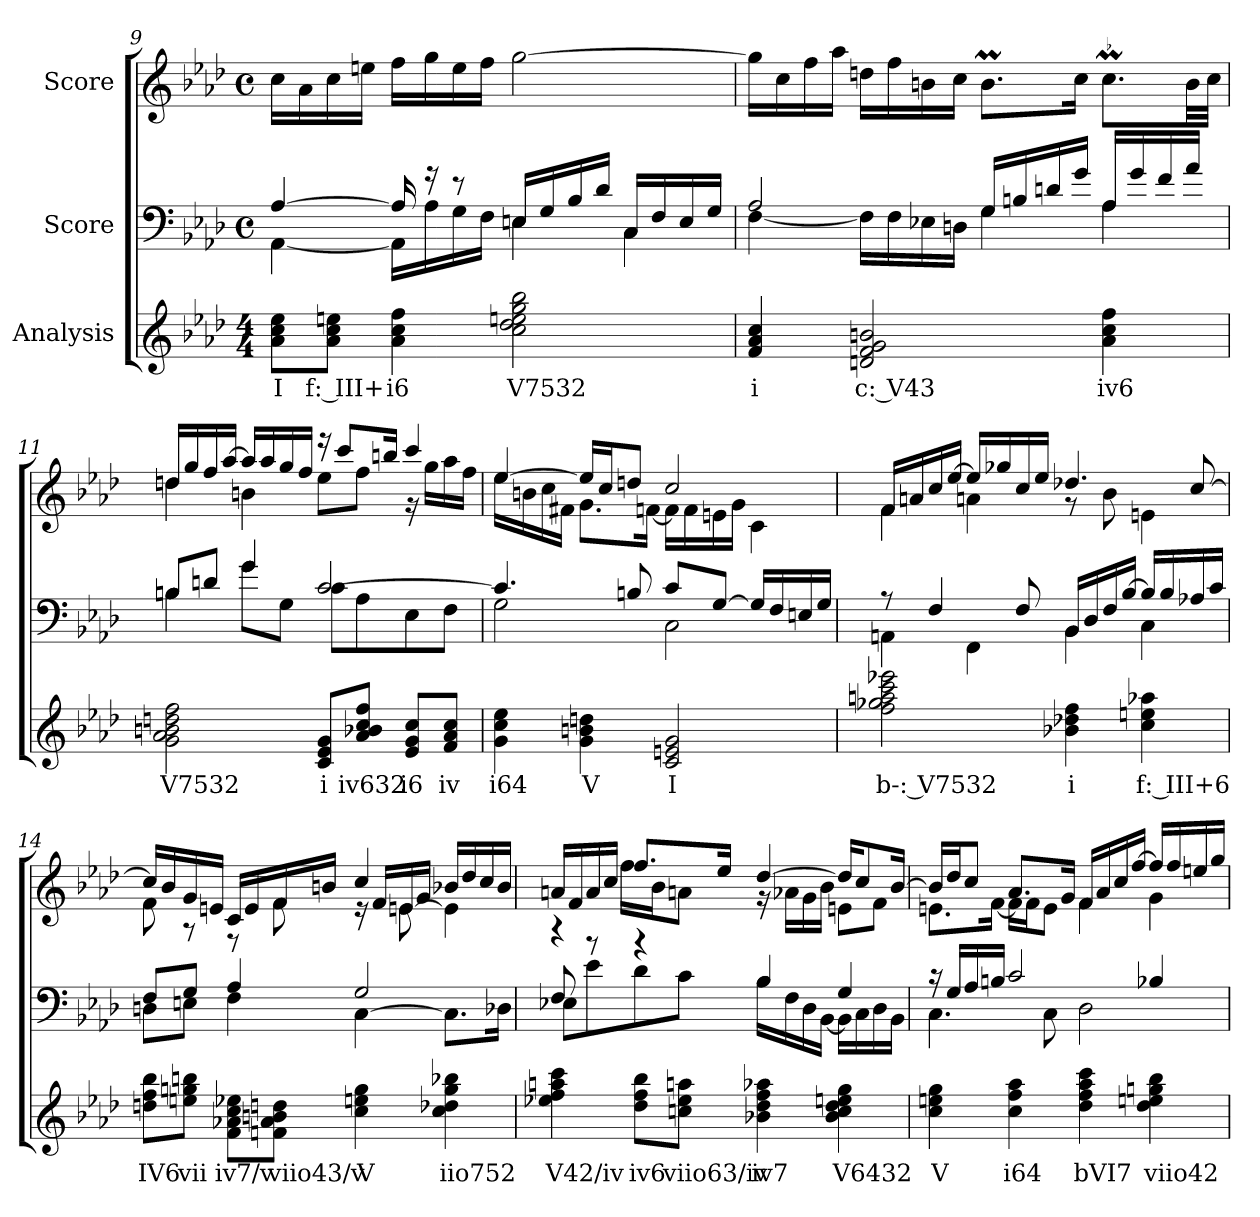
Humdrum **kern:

**kern	**text	**kern	**kern
*part3	*part3	*part2	*part1
*staff3	*staff3	*staff2	*staff1
*I"Analysis	*	*I"Score	*I"Score
*	*	*clefF4	*clefG2
*k[b-e-a-d-]	*	*k[b-e-a-d-]	*k[b-e-a-d-]
*M4/4	*	*M4/4	*M4/4
*	*	*met(c)	*met(c)
=9	=9	=9	=9
*	*	*^	*
8a- 8cc 8ee-L	I	[4A-/	[4AA-\	16cc\LL
.	.	.	.	16a-\
8a- 8cc 8eenJ	f: III+	.	.	16cc\
.	.	.	.	16een\JJ
4a- 4cc 4ff	i6	16A-/]	16AA-\LL]	16ff\LL
.	.	16r	16A-\	16gg\
.	.	8r	16G\	16ee\
.	.	.	16F\JJ	16ff\JJ
2cc 2dd- 2een 2gg 2bb-	V7532	16En/LL	4E\	[2gg\
.	.	16G/	.	.
.	.	16B-/	.	.
.	.	16d-/JJ	.	.
.	.	16C/LL	4C\	.
.	.	16F/	.	.
.	.	16E/	.	.
.	.	16G/JJ	.	.
=10	=10	=10	=10	=10
4f 4a- 4cc	i	2A-/	[4F\	16gg\LL]
.	.	.	.	16cc\
.	.	.	.	16ff\
.	.	.	.	16aa-\JJ
2dn 2f 2g 2bn	c: V43	.	16F\LL]	16ddn\LL
.	.	.	16F\	16ff\
.	.	.	16E-X\	16bn\
.	.	.	16Dn\JJ	16cc\JJ
.	.	16G/LL	4G\	8.bm\L
.	.	16Bn/	.	.
.	.	16dn/	.	.
.	.	16g/JJ	.	16cc\Jk
4a- 4cc 4ff	iv6	16A-/LL	4A-\	8.ccm\L
.	.	16g/	.	.
.	.	16f/	.	.
.	.	16a-/JJ	.	32b\LL
.	.	.	.	32cc\JJJ
!!LO:PB:g=z
=11	=11	=11	=11	=11
*	*	*	*	*^
2g 2a- 2bn 2ddn 2ff	V7532	8Bn/L	4B\	16ddn/LL	4dd\
.	.	.	.	16gg/	.
.	.	8dn/J	.	16ff/	.
.	.	.	.	[16aa-/JJ	.
.	.	4g/	8g\L	16aa-/LL]	4bn\
.	.	.	.	16aa-/	.
.	.	.	8G\J	16gg/	.
.	.	.	.	16ff/JJ	.
8c 8e- 8gL	i	[2c/	8c\L	16r	8ee-\L
.	.	.	.	8ccc/L	.
8a- 8b-X 8cc 8ffJ	iv632	.	8A-\	.	8ff\J
.	.	.	.	16bbn/Jk	.
8e- 8g 8ccL	i6	.	8E-\	4ccc/	16r
.	.	.	.	.	16gg\LL
8f 8a- 8ccJ	iv	.	8F\J	.	16aa-\
.	.	.	.	.	16ff\JJ
=12	=12	=12	=12	=12	=12
4g 4cc 4ee-	i64	4.c/]	2G\	[4ee-/	16ee-\LL
.	.	.	.	.	16bn\
.	.	.	.	.	16cc\
.	.	.	.	.	16f#X\JJ
4g 4bn 4ddn	V	.	.	16ee-/LL]	8.g\L
.	.	.	.	16cc/J	.
.	.	8Bn/	.	8ddn/J	.
.	.	.	.	.	[16fn\Jk
2c 2en 2g	I	8c/L	2C\	2cc/	16f\LL]
.	.	.	.	.	16f\
.	.	[8G/J	.	.	16en\
.	.	.	.	.	16g\JJ
.	.	16G/LL]	.	.	4c\
.	.	16F/	.	.	.
.	.	16En/	.	.	.
.	.	16G/JJ	.	.	.
!!LO:LB:g=z	!!
=13	=13	=13	=13	=13	=13
2ff 2gg-X 2aan 2ccc 2eee-X	b-: V7532	8r	4AAn\	16f/LL	4f\
.	.	.	.	16an/	.
.	.	4F/	.	16cc/	.
.	.	.	.	[16ee-/JJ	.
.	.	.	4FF\	16ee-/LL]	4an\
.	.	.	.	16gg-X/	.
.	.	8F/	.	16cc/	.
.	.	.	.	16ee-/JJ	.
4b-X 4dd-X 4ff	i	16BB-/LL	4BB-\	4.dd-X/	8r
.	.	16D-/	.	.	.
.	.	16F/	.	.	8b-\
.	.	[16B-/JJ	.	.	.
4cc 4een 4aa-X	f: III+6	16B-/LL]	4C\	.	4en\
.	.	16B-/	.	.	.
.	.	16A-X/	.	[8cc/	.
.	.	16c/JJ	.	.	.
*	*	*v	*v	*	*
*	*	*	*v	*v
=14	=14	=14	=14
*	*	*^	*^
*	*	*	*^	*	*^
8ddn 8ff 8bb-L	IV6	2.ryy	8F/L	8Dn\L	16cc/LL]	8f\	2ryy
.	.	.	.	.	16b-/	.	.
8een 8ggn 8bbnJ	vii	.	8G/J	8En\J	16g/	8r	.
.	.	.	.	.	16en/JJ	.	.
8f 8a-X 8cc 8ee-XL	iv7/v	.	4A-/	4F\	16c/LL	8r	.
.	.	.	.	.	16e/	.	.
8fn 8a- 8bn 8ddnJ	viio43/v	.	.	.	16f/	8f\	.
.	.	.	.	.	16bn/JJ	.	.
4cc 4een 4gg	V	.	2G/	[4C\	4cc/	16r	8ryy
.	.	.	.	.	.	16f/LL	.
.	.	.	.	.	.	16en/	[8e\
.	.	.	.	.	.	16g/JJ	.
4cc 4dd-X 4gg 4bb-X	iio752	4ryy	.	8.C\L]	16b-X/LL	4ryy	4e\]
.	.	.	.	.	16dd-/	.	.
.	.	.	.	.	16cc/	.	.
.	.	.	.	16D-X\Jk	16b-/JJ	.	.
*	*	*v	*v	*v	*	*	*
*	*	*	*v	*v	*v
!!LO:LB:g=z
=15	=15	=15	=15
*	*	*^	*^
4ee-X 4ff 4aan 4ccc	V42/iv	8F/	8E-X\L	16an/LL	4r
.	.	.	.	16f/	.
.	.	8r	8e-\	16a/	.
.	.	.	.	16cc/JJ	.
8dd- 8ff 8bb-L	iv6	4r	8d-\	8.ff/L	16ff\LL
.	.	.	.	.	16b-\J
8ccn 8ee- 8aanJ	viio63/iv	.	8c\J	.	8an\J
.	.	.	.	16ee-/Jk	.
4b-X 4dd- 4ff 4aa-X	iv7	4B-/	16B-\LL	[4dd-/	16r
.	.	.	16F\	.	16a-X\LL
.	.	.	16D-\	.	16g\
.	.	.	[16BB-\JJ	.	16b-\JJ
4b- 4cc 4dd- 4een 4gg	V6432	4G/	16BB-\LL]	16dd-/KL]	8en\L
.	.	.	16C\	8cc/	.
.	.	.	16D-\	.	8f\J
.	.	.	16BB-\JJ	[16b-/Jk	.
=16	=16	=16	=16	=16	=16
4cc 4een 4gg	V	16r	4.C\	16b-/LL]	8.en\L
.	.	16G/LL	.	16dd-/J	.
.	.	16A-/	.	8cc/J	.
.	.	16Bn/JJ	.	.	[16f\Jk
4cc 4ff 4aa-	i64	2c/	.	8.a-/L	16f\LL]
.	.	.	.	.	16f\J
.	.	.	8C\	.	8e\J
.	.	.	.	16g/Jk	.
4dd- 4ff 4aa- 4ccc	bVI7	.	2D-\	16f/LL	4f\
.	.	.	.	16a-/	.
.	.	.	.	16cc/	.
.	.	.	.	[16ff/JJ	.
4dd- 4een 4ggn 4bb-	viio42	4B-X/	.	16ff/LL]	4g\
.	.	.	.	16ff/	.
.	.	.	.	16een/	.
.	.	.	.	16gg/JJ	.
*	*	*v	*v	*	*
*	*	*	*v	*v
=	=	=	=
*-	*-	*-	*-
